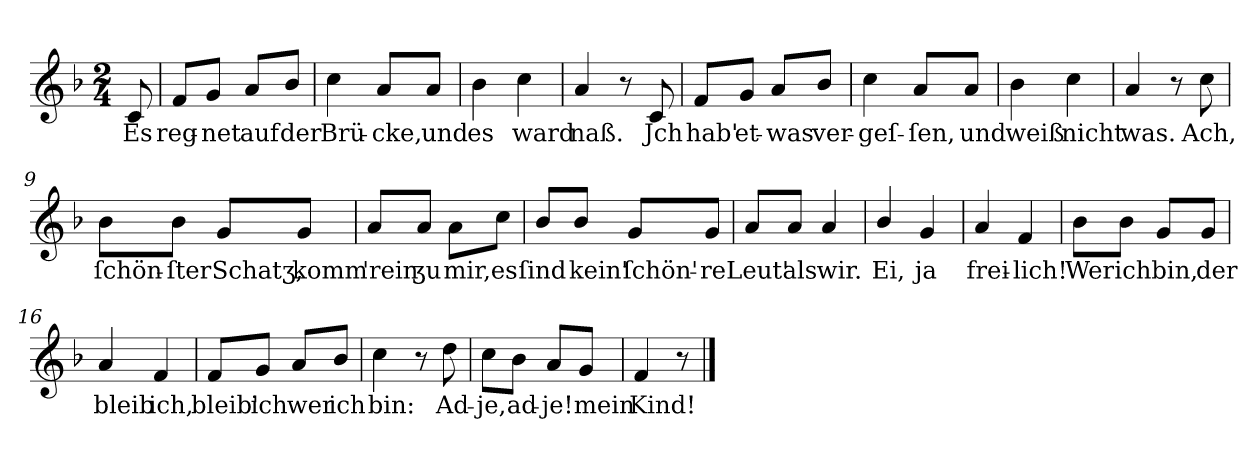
**kern	**text
*part1	*part1
*staff1	*staff1
*clefG2	*
*k[b-]	*
*F:	*
*M2/4	*
=	=
8c	Es
=1	=1
8f/L	reg-
8g/J	-net
8a/L	auf
8b-/J	der
=2	=2
4cc	Brü-
8a/L	-cke,
8a/J	und
=3	=3
4b-	es
4cc	ward
=4	=4
4a	naß.
8r	.
8c	Jch
=5	=5
8f/L	hab'
8g/J	et-
8a/L	-was
8b-/J	ver-
=6	=6
4cc	-geſ-
8a/L	-ſen,
8a/J	und
=7	=7
4b-	weiß
4cc	nicht
=8	=8
4a	was.
8r	.
8cc	Ach,
=9	=9
8b-\L	ſchön-
8b-\J	-ſter
8g/L	Schatʒ,
8g/J	komm
=10	=10
8a/L	'rein
8a/J	ʒu
8a\L	mir,
8cc\J	es
=11	=11
8b-/L	ſind
8b-/J	kein'
8g/L	ſchön'-
8g/J	-re
=12	=12
8a/L	Leut'
8a/J	als
4a	wir.
=13	=13
4b-/	Ei,
4g	ja
=14	=14
4a	frei-
4f	-lich!
=15	=15
8b-\L	Wer
8b-\J	ich
8g/L	bin,
8g/J	der
=16	=16
4a	bleib
4f	ich,
=17	=17
8f/L	bleib'
8g/J	ich
8a/L	wer
8b-/J	ich
=18	=18
4cc	bin:
8r	.
8dd	Ad-
=19	=19
8cc\L	-je,
8b-\J	ad-
8a/L	-je!
8g/J	mein
=20	=20
4f	Kind!
8r	.
==	==
*-	*-
